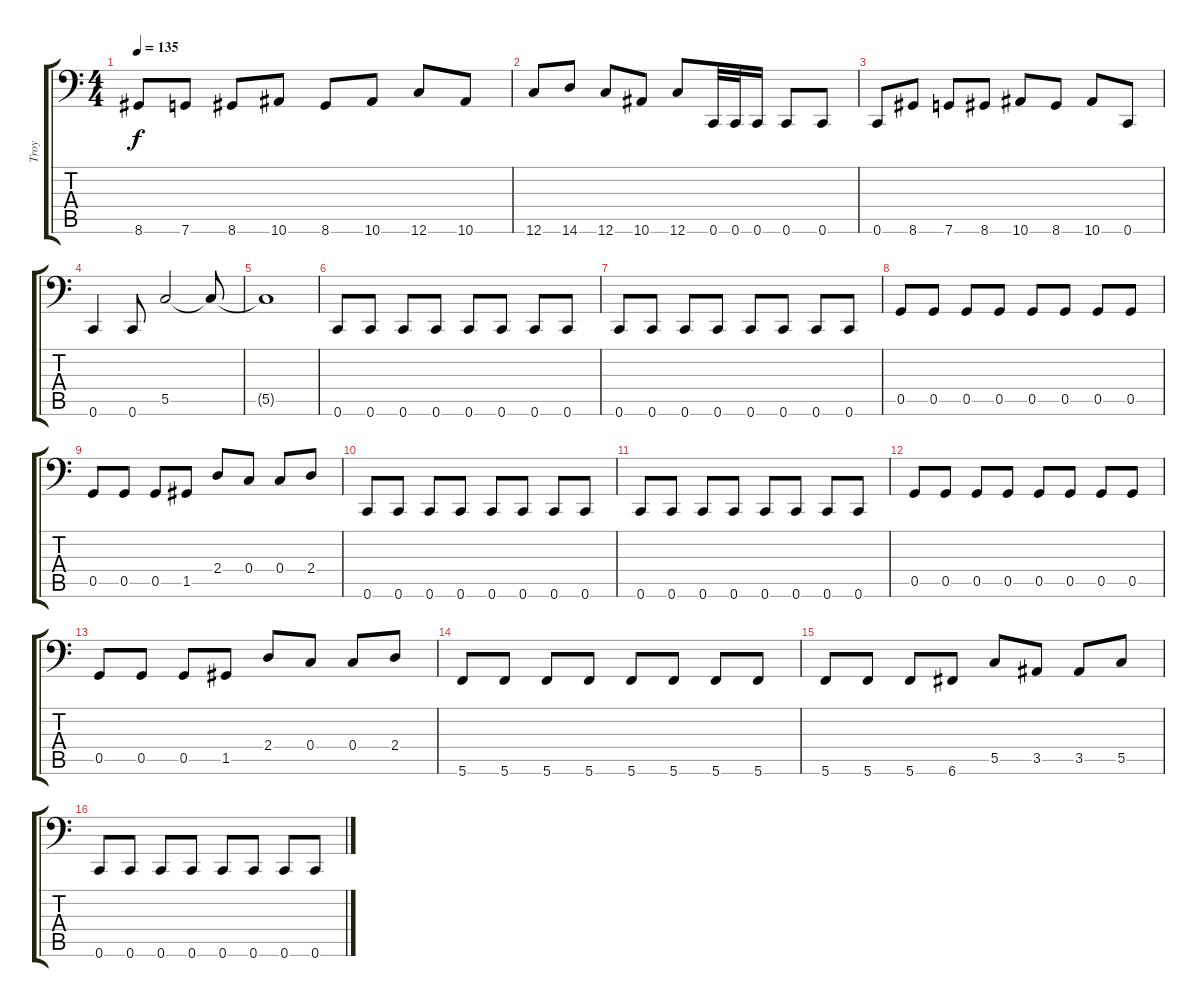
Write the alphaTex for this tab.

\track ("Troy" "Troy") {instrument electricbasspick}
\staff {score tabs}
\tuning (D3 A2 F2 C2 G1 C1) {hide}
\ts (4 4)
\tempo 135
\clef f4
\ks c
8.6.8{dy f} 7.6.8 8.6.8 10.6.8 8.6.8 10.6.8 12.6.8 10.6.8 |
12.6.8 14.6.8 12.6.8 10.6.8 12.6.8 0.6.32 0.6.32 0.6.16 0.6.8 0.6.8 |
0.6.8 8.6.8 7.6.8 8.6.8 10.6.8 8.6.8 10.6.8 0.6.8 |
0.6.4 0.6.8 5.5.2 5.5{t}.8 |
5.5{t}.1 |
0.6.8 0.6.8 0.6.8 0.6.8 0.6.8 0.6.8 0.6.8 0.6.8 |
0.6.8 0.6.8 0.6.8 0.6.8 0.6.8 0.6.8 0.6.8 0.6.8 |
0.5.8 0.5.8 0.5.8 0.5.8 0.5.8 0.5.8 0.5.8 0.5.8 |
0.5.8 0.5.8 0.5.8 1.5.8 2.4.8 0.4.8 0.4.8 2.4.8 |
0.6.8 0.6.8 0.6.8 0.6.8 0.6.8 0.6.8 0.6.8 0.6.8 |
0.6.8 0.6.8 0.6.8 0.6.8 0.6.8 0.6.8 0.6.8 0.6.8 |
0.5.8 0.5.8 0.5.8 0.5.8 0.5.8 0.5.8 0.5.8 0.5.8 |
0.5.8 0.5.8 0.5.8 1.5.8 2.4.8 0.4.8 0.4.8 2.4.8 |
5.6.8 5.6.8 5.6.8 5.6.8 5.6.8 5.6.8 5.6.8 5.6.8 |
5.6.8 5.6.8 5.6.8 6.6.8 5.5.8 3.5.8 3.5.8 5.5.8 |
0.6.8 0.6.8 0.6.8 0.6.8 0.6.8 0.6.8 0.6.8 0.6.8
